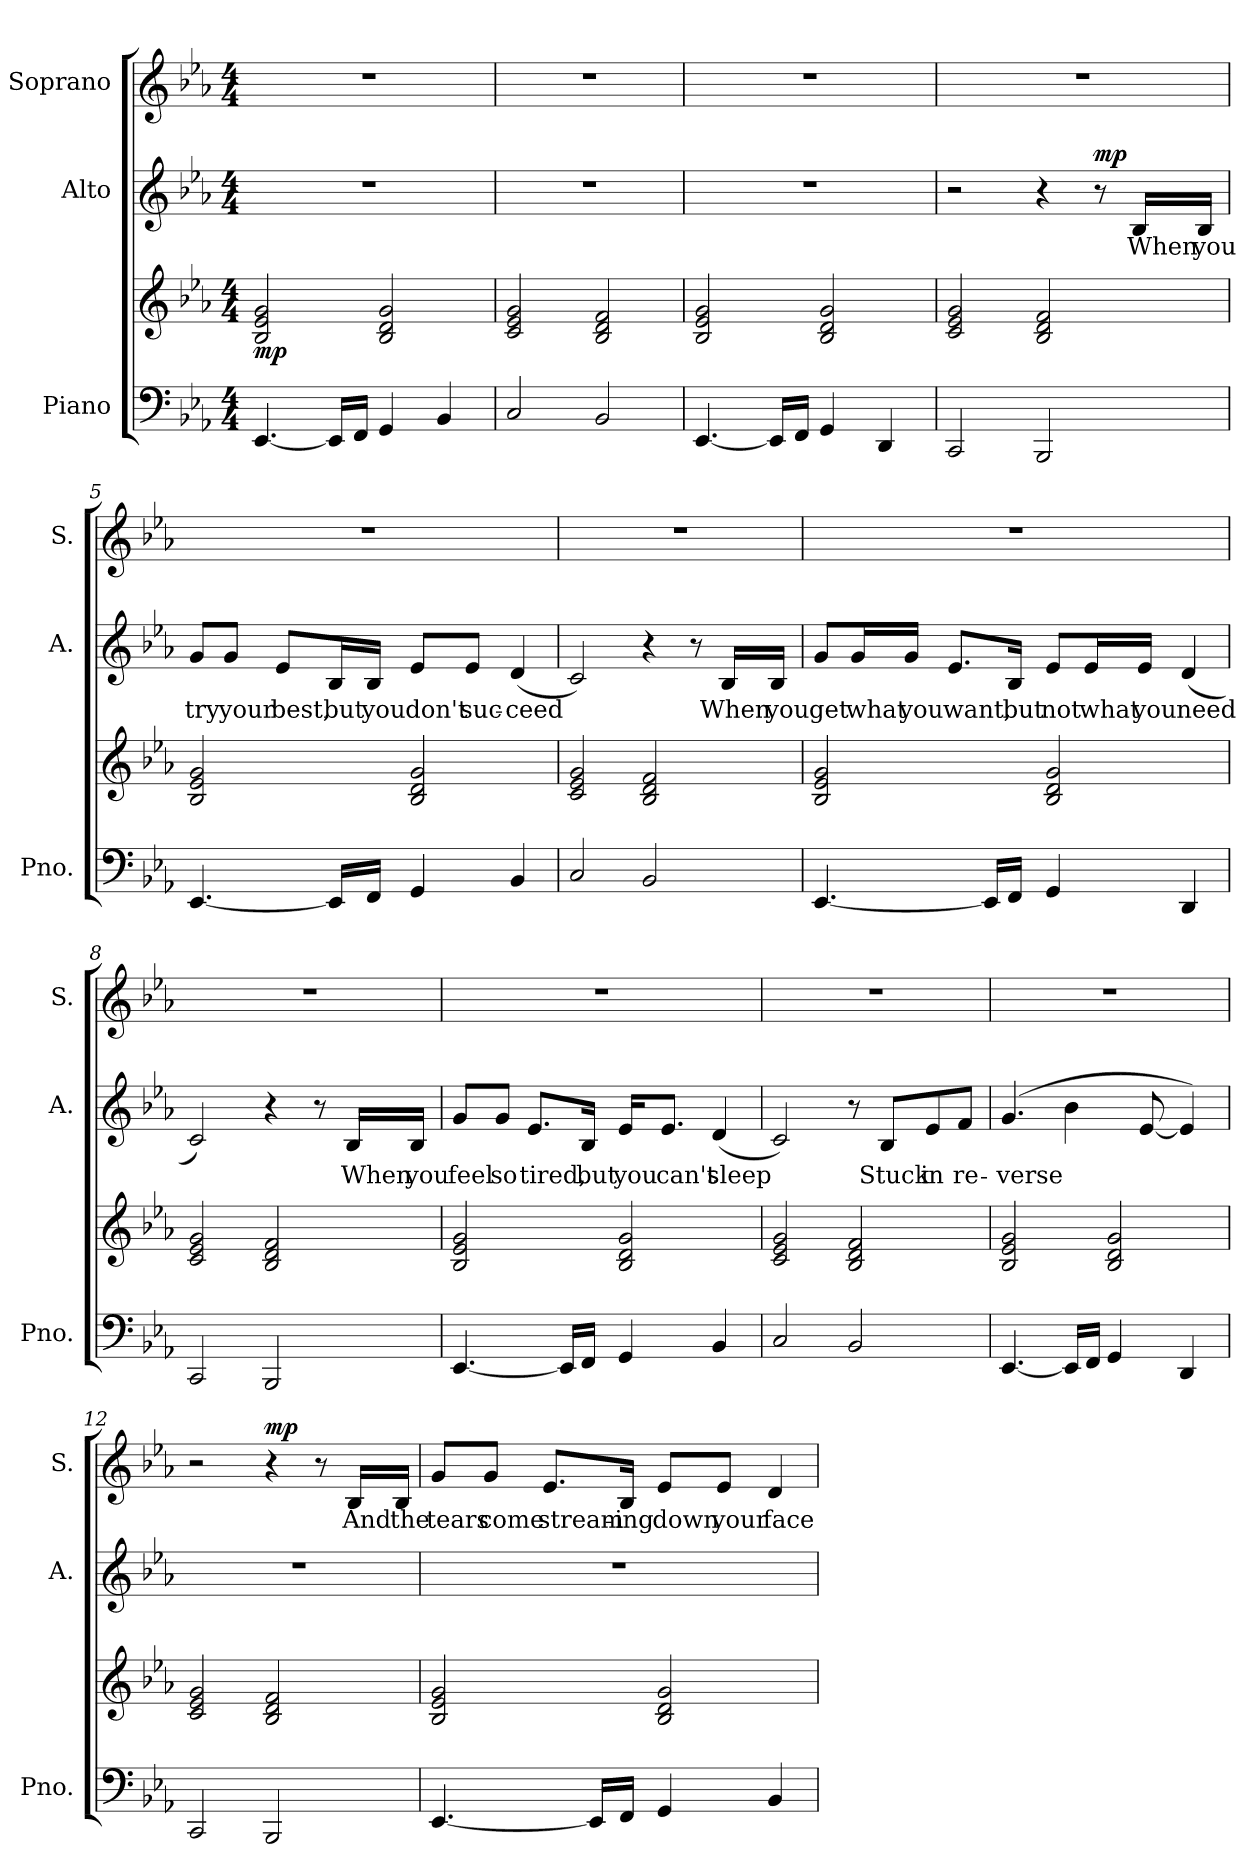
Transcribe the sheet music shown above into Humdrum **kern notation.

**kern	**kern	**dynam	**kern	**text	**dynam	**kern	**text	**dynam
*part3	*part3	*part3	*part2	*part2	*part2	*part1	*part1	*part1
*staff4	*staff3	*staff3/4	*staff2	*staff2	*staff2	*staff1	*staff1	*staff1
*I"Piano	*	*	*I"Alto	*	*	*I"Soprano	*	*
*I'Pno.	*	*	*I'A.	*	*	*I'S.	*	*
*clefF4	*clefG2	*	*clefG2	*	*	*clefG2	*	*
*k[b-e-a-]	*k[b-e-a-]	*	*k[b-e-a-]	*	*	*k[b-e-a-]	*	*
*M4/4	*M4/4	*	*M4/4	*	*	*M4/4	*	*
*MM68	*MM68	*	*MM68	*	*	*MM68	*	*
=1	=1	=1	=1	=1	=1	=1	=1	=1
!	!	!LO:DY:b	!	!	!	!	!	!
[4.EE-/	2B-/ 2e-/ 2g/	mp	1r	.	.	1r	.	.
16EE-/LL]	.	.	.	.	.	.	.	.
16FF/JJ	.	.	.	.	.	.	.	.
4GG/	2B-/ 2d/ 2g/	.	.	.	.	.	.	.
4BB-/	.	.	.	.	.	.	.	.
=2	=2	=2	=2	=2	=2	=2	=2	=2
2C/	2c/ 2e-/ 2g/	.	1r	.	.	1r	.	.
2BB-/	2B-/ 2d/ 2f/	.	.	.	.	.	.	.
=3	=3	=3	=3	=3	=3	=3	=3	=3
[4.EE-/	2B-/ 2e-/ 2g/	.	1r	.	.	1r	.	.
16EE-/LL]	.	.	.	.	.	.	.	.
16FF/JJ	.	.	.	.	.	.	.	.
4GG/	2B-/ 2d/ 2g/	.	.	.	.	.	.	.
4DD/	.	.	.	.	.	.	.	.
=4	=4	=4	=4	=4	=4	=4	=4	=4
2CC/	2c/ 2e-/ 2g/	.	2r	.	.	1r	.	.
2BBB-/	2B-/ 2d/ 2f/	.	4r	.	.	.	.	.
!	!	!	!	!	!LO:DY:b	!	!	!
.	.	.	8r	.	mp	.	.	.
.	.	.	16B-/LL	When	.	.	.	.
.	.	.	16B-/JJ	you	.	.	.	.
!!LO:LB:g=z
=5	=5	=5	=5	=5	=5	=5	=5	=5
[4.EE-/	2B-/ 2e-/ 2g/	.	8g/L	try	.	1r	.	.
.	.	.	8g/J	your	.	.	.	.
.	.	.	8e-/L	best,	.	.	.	.
16EE-/LL]	.	.	16B-/L	but	.	.	.	.
16FF/JJ	.	.	16B-/JJ	you	.	.	.	.
4GG/	2B-/ 2d/ 2g/	.	8e-/L	don't	.	.	.	.
.	.	.	8e-/J	suc-	.	.	.	.
4BB-/	.	.	(4d/	-ceed	.	.	.	.
=6	=6	=6	=6	=6	=6	=6	=6	=6
2C/	2c/ 2e-/ 2g/	.	2c/)	.	.	1r	.	.
2BB-/	2B-/ 2d/ 2f/	.	4r	.	.	.	.	.
.	.	.	8r	.	.	.	.	.
.	.	.	16B-/LL	When	.	.	.	.
.	.	.	16B-/JJ	you	.	.	.	.
!!LO:PB:g=z
=7	=7	=7	=7	=7	=7	=7	=7	=7
[4.EE-/	2B-/ 2e-/ 2g/	.	8g/L	get	.	1r	.	.
.	.	.	16g/L	what	.	.	.	.
.	.	.	16g/JJ	you	.	.	.	.
.	.	.	8.e-/L	want,	.	.	.	.
16EE-/LL]	.	.	.	.	.	.	.	.
16FF/JJ	.	.	16B-/Jk	but	.	.	.	.
4GG/	2B-/ 2d/ 2g/	.	8e-/L	not	.	.	.	.
.	.	.	16e-/L	what	.	.	.	.
.	.	.	16e-/JJ	you	.	.	.	.
4DD/	.	.	(4d/	need	.	.	.	.
=8	=8	=8	=8	=8	=8	=8	=8	=8
2CC/	2c/ 2e-/ 2g/	.	2c/)	.	.	1r	.	.
2BBB-/	2B-/ 2d/ 2f/	.	4r	.	.	.	.	.
.	.	.	8r	.	.	.	.	.
.	.	.	16B-/LL	When	.	.	.	.
.	.	.	16B-/JJ	you	.	.	.	.
!!LO:LB:g=z
=9	=9	=9	=9	=9	=9	=9	=9	=9
[4.EE-/	2B-/ 2e-/ 2g/	.	8g/L	feel	.	1r	.	.
.	.	.	8g/J	so	.	.	.	.
.	.	.	8.e-/L	tired,	.	.	.	.
16EE-/LL]	.	.	.	.	.	.	.	.
16FF/JJ	.	.	16B-/Jk	but	.	.	.	.
4GG/	2B-/ 2d/ 2g/	.	16e-/KL	you	.	.	.	.
.	.	.	8.e-/J	can't	.	.	.	.
4BB-/	.	.	(4d/	sleep	.	.	.	.
=10	=10	=10	=10	=10	=10	=10	=10	=10
2C/	2c/ 2e-/ 2g/	.	2c/)	.	.	1r	.	.
2BB-/	2B-/ 2d/ 2f/	.	8r	.	.	.	.	.
.	.	.	8B-/L	Stuck	.	.	.	.
.	.	.	8e-/	in	.	.	.	.
.	.	.	8f/J	re-	.	.	.	.
=11	=11	=11	=11	=11	=11	=11	=11	=11
[4.EE-/	2B-/ 2e-/ 2g/	.	(4.g/	-verse	.	1r	.	.
16EE-/LL]	.	.	4b-\	.	.	.	.	.
16FF/JJ	.	.	.	.	.	.	.	.
4GG/	2B-/ 2d/ 2g/	.	.	.	.	.	.	.
.	.	.	[8e-/	.	.	.	.	.
4DD/	.	.	4e-/])	.	.	.	.	.
=12	=12	=12	=12	=12	=12	=12	=12	=12
2CC/	2c/ 2e-/ 2g/	.	1r	.	.	2r	.	.
!	!	!	!	!	!	!	!	!LO:DY:b
2BBB-/	2B-/ 2d/ 2f/	.	.	.	.	4r	.	mp
.	.	.	.	.	.	8r	.	.
.	.	.	.	.	.	16B-/LL	And	.
.	.	.	.	.	.	16B-/JJ	the	.
!!LO:LB:g=z
=13	=13	=13	=13	=13	=13	=13	=13	=13
[4.EE-/	2B-/ 2e-/ 2g/	.	1r	.	.	8g/L	tears	.
.	.	.	.	.	.	8g/J	come	.
.	.	.	.	.	.	8.e-/L	stream-	.
16EE-/LL]	.	.	.	.	.	.	.	.
16FF/JJ	.	.	.	.	.	16B-/Jk	-ing	.
4GG/	2B-/ 2d/ 2g/	.	.	.	.	8e-/L	down	.
.	.	.	.	.	.	8e-/J	your	.
4BB-/	.	.	.	.	.	4d/	face	.
=	=	=	=	=	=	=	=	=
*-	*-	*-	*-	*-	*-	*-	*-	*-
